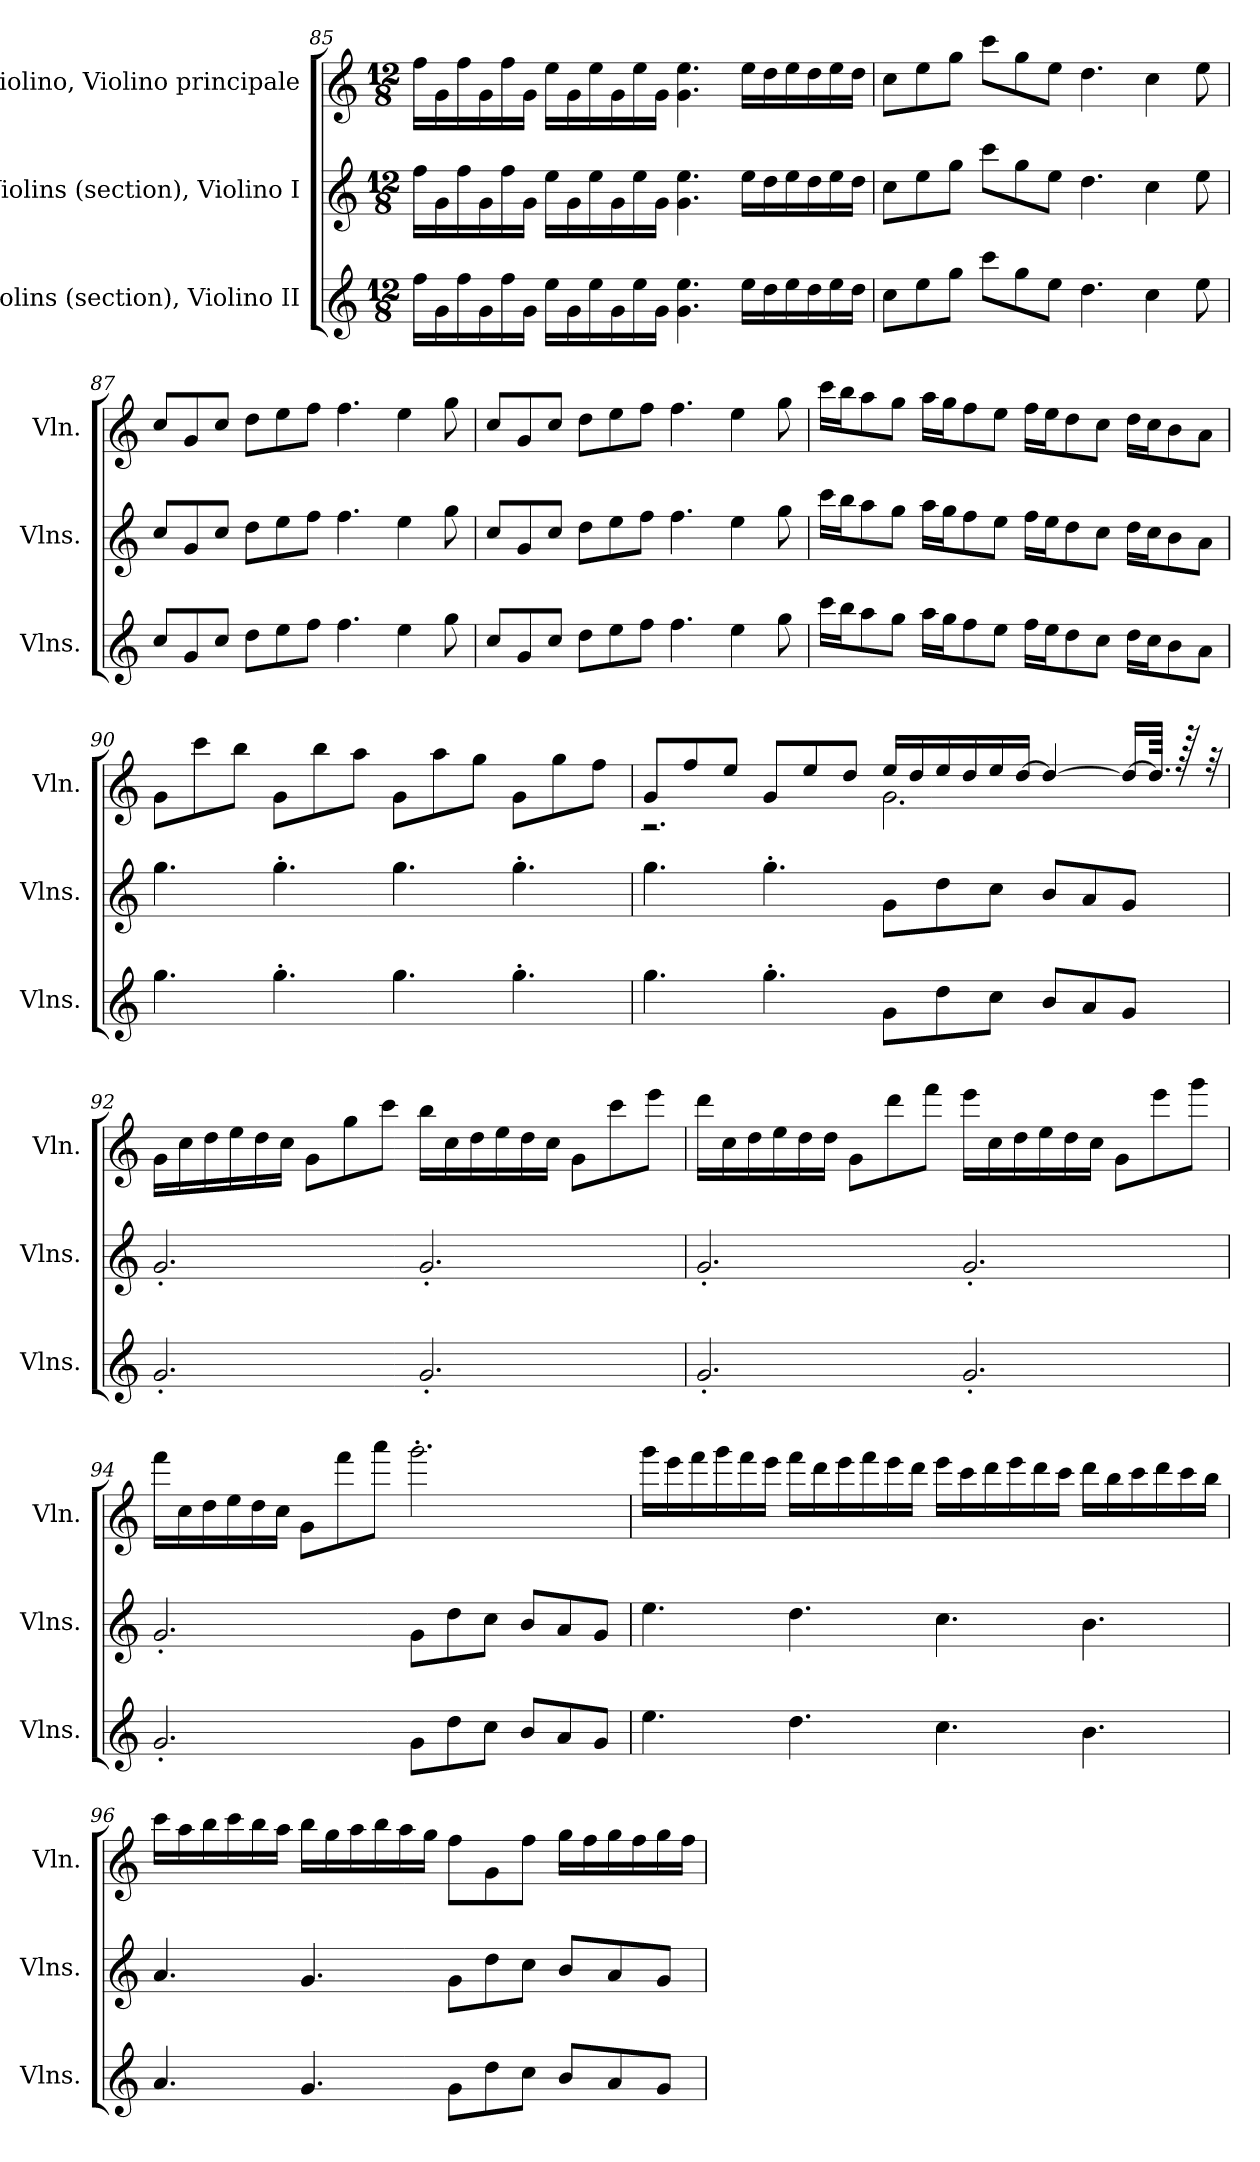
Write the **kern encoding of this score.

**kern	**kern	**kern
*part3	*part2	*part1
*staff3	*staff2	*staff1
*I"Violins (section), Violino II	*I"Violins (section), Violino I	*I"Violino, Violino principale
*I'Vlns.	*I'Vlns.	*I'Vln.
*clefG2	*clefG2	*clefG2
*k[]	*k[]	*k[]
*M12/8	*M12/8	*M12/8
=85	=85	=85
16ff\LL	16ff\LL	16ff\LL
16g\	16g\	16g\
16ff\	16ff\	16ff\
16g\	16g\	16g\
16ff\	16ff\	16ff\
16g\JJ	16g\JJ	16g\JJ
16ee\LL	16ee\LL	16ee\LL
16g\	16g\	16g\
16ee\	16ee\	16ee\
16g\	16g\	16g\
16ee\	16ee\	16ee\
16g\JJ	16g\JJ	16g\JJ
4.g\ 4.ee\	4.g\ 4.ee\	4.g\ 4.ee\
16ee\LL	16ee\LL	16ee\LL
16dd\	16dd\	16dd\
16ee\	16ee\	16ee\
16dd\	16dd\	16dd\
16ee\	16ee\	16ee\
16dd\JJ	16dd\JJ	16dd\JJ
!!LO:LB:g=z
=86	=86	=86
8cc\L	8cc\L	8cc\L
8ee\	8ee\	8ee\
8gg\J	8gg\J	8gg\J
8ccc\L	8ccc\L	8ccc\L
8gg\	8gg\	8gg\
8ee\J	8ee\J	8ee\J
4.dd\	4.dd\	4.dd\
4cc\	4cc\	4cc\
8ee\	8ee\	8ee\
=87	=87	=87
8cc/L	8cc/L	8cc/L
8g/	8g/	8g/
8cc/J	8cc/J	8cc/J
8dd\L	8dd\L	8dd\L
8ee\	8ee\	8ee\
8ff\J	8ff\J	8ff\J
4.ff\	4.ff\	4.ff\
4ee\	4ee\	4ee\
8gg\	8gg\	8gg\
=88	=88	=88
8cc/L	8cc/L	8cc/L
8g/	8g/	8g/
8cc/J	8cc/J	8cc/J
8dd\L	8dd\L	8dd\L
8ee\	8ee\	8ee\
8ff\J	8ff\J	8ff\J
4.ff\	4.ff\	4.ff\
4ee\	4ee\	4ee\
8gg\	8gg\	8gg\
!!LO:LB:g=z
=89	=89	=89
16ccc\LL	16ccc\LL	16ccc\LL
16bb\J	16bb\J	16bb\J
8aa\	8aa\	8aa\
8gg\J	8gg\J	8gg\J
16aa\LL	16aa\LL	16aa\LL
16gg\J	16gg\J	16gg\J
8ff\	8ff\	8ff\
8ee\J	8ee\J	8ee\J
16ff\LL	16ff\LL	16ff\LL
16ee\J	16ee\J	16ee\J
8dd\	8dd\	8dd\
8cc\J	8cc\J	8cc\J
16dd\LL	16dd\LL	16dd\LL
16cc\J	16cc\J	16cc\J
8b\	8b\	8b\
8a\J	8a\J	8a\J
=90	=90	=90
4.gg\	4.gg\	8g\L
.	.	8ccc\
.	.	8bb\J
4.gg'\	4.gg'\	8g\L
.	.	8bb\
.	.	8aa\J
4.gg\	4.gg\	8g\L
.	.	8aa\
.	.	8gg\J
4.gg'\	4.gg'\	8g\L
.	.	8gg\
.	.	8ff\J
!!LO:PB:g=z
=91	=91	=91
*	*	*^
4.gg\	4.gg\	8g/L	2.r
.	.	8ff/	.
.	.	8ee/J	.
4.gg'\	4.gg'\	8g/L	.
.	.	8ee/	.
.	.	8dd/J	.
8g\L	8g\L	16ee/LL	2.g\
.	.	16dd/	.
8dd\	8dd\	16ee/	.
.	.	16dd/	.
8cc\J	8cc\J	16ee/	.
.	.	[16dd/JJ	.
8b/L	8b/L	4dd/_	.
8a/	8a/	.	.
8g/J	8g/J	16dd/LL_	.
.	.	64.dd/JJkk]	.
.	.	128r	.
.	.	32r	.
*	*	*v	*v
!!LO:LB:g=z
=92	=92	=92
2.g'/	2.g'/	16g\LL
.	.	16cc\
.	.	16dd\
.	.	16ee\
.	.	16dd\
.	.	16cc\JJ
.	.	8g\L
.	.	8gg\
.	.	8ccc\J
2.g'/	2.g'/	16bb\LL
.	.	16cc\
.	.	16dd\
.	.	16ee\
.	.	16dd\
.	.	16cc\JJ
.	.	8g\L
.	.	8ccc\
.	.	8eee\J
=93	=93	=93
2.g'/	2.g'/	16ddd\LL
.	.	16cc\
.	.	16dd\
.	.	16ee\
.	.	16dd\
.	.	16dd\JJ
.	.	8g\L
.	.	8ddd\
.	.	8fff\J
2.g'/	2.g'/	16eee\LL
.	.	16cc\
.	.	16dd\
.	.	16ee\
.	.	16dd\
.	.	16cc\JJ
.	.	8g\L
.	.	8eee\
.	.	8ggg\J
!!LO:LB:g=z
=94	=94	=94
2.g'/	2.g'/	16fff\LL
.	.	16cc\
.	.	16dd\
.	.	16ee\
.	.	16dd\
.	.	16cc\JJ
.	.	8g\L
.	.	8fff\
.	.	8aaa\J
8g\L	8g\L	2.ggg'\
8dd\	8dd\	.
8cc\J	8cc\J	.
8b/L	8b/L	.
8a/	8a/	.
8g/J	8g/J	.
=95	=95	=95
4.ee\	4.ee\	16ggg\LL
.	.	16eee\
.	.	16fff\
.	.	16ggg\
.	.	16fff\
.	.	16eee\JJ
4.dd\	4.dd\	16fff\LL
.	.	16ddd\
.	.	16eee\
.	.	16fff\
.	.	16eee\
.	.	16ddd\JJ
4.cc\	4.cc\	16eee\LL
.	.	16ccc\
.	.	16ddd\
.	.	16eee\
.	.	16ddd\
.	.	16ccc\JJ
4.b\	4.b\	16ddd\LL
.	.	16bb\
.	.	16ccc\
.	.	16ddd\
.	.	16ccc\
.	.	16bb\JJ
!!LO:LB:g=z
=96	=96	=96
4.a/	4.a/	16ccc\LL
.	.	16aa\
.	.	16bb\
.	.	16ccc\
.	.	16bb\
.	.	16aa\JJ
4.g/	4.g/	16bb\LL
.	.	16gg\
.	.	16aa\
.	.	16bb\
.	.	16aa\
.	.	16gg\JJ
8g\L	8g\L	8ff\L
8dd\	8dd\	8g\
8cc\J	8cc\J	8ff\J
8b/L	8b/L	16gg\LL
.	.	16ff\
8a/	8a/	16gg\
.	.	16ff\
8g/J	8g/J	16gg\
.	.	16ff\JJ
=	=	=
*-	*-	*-
